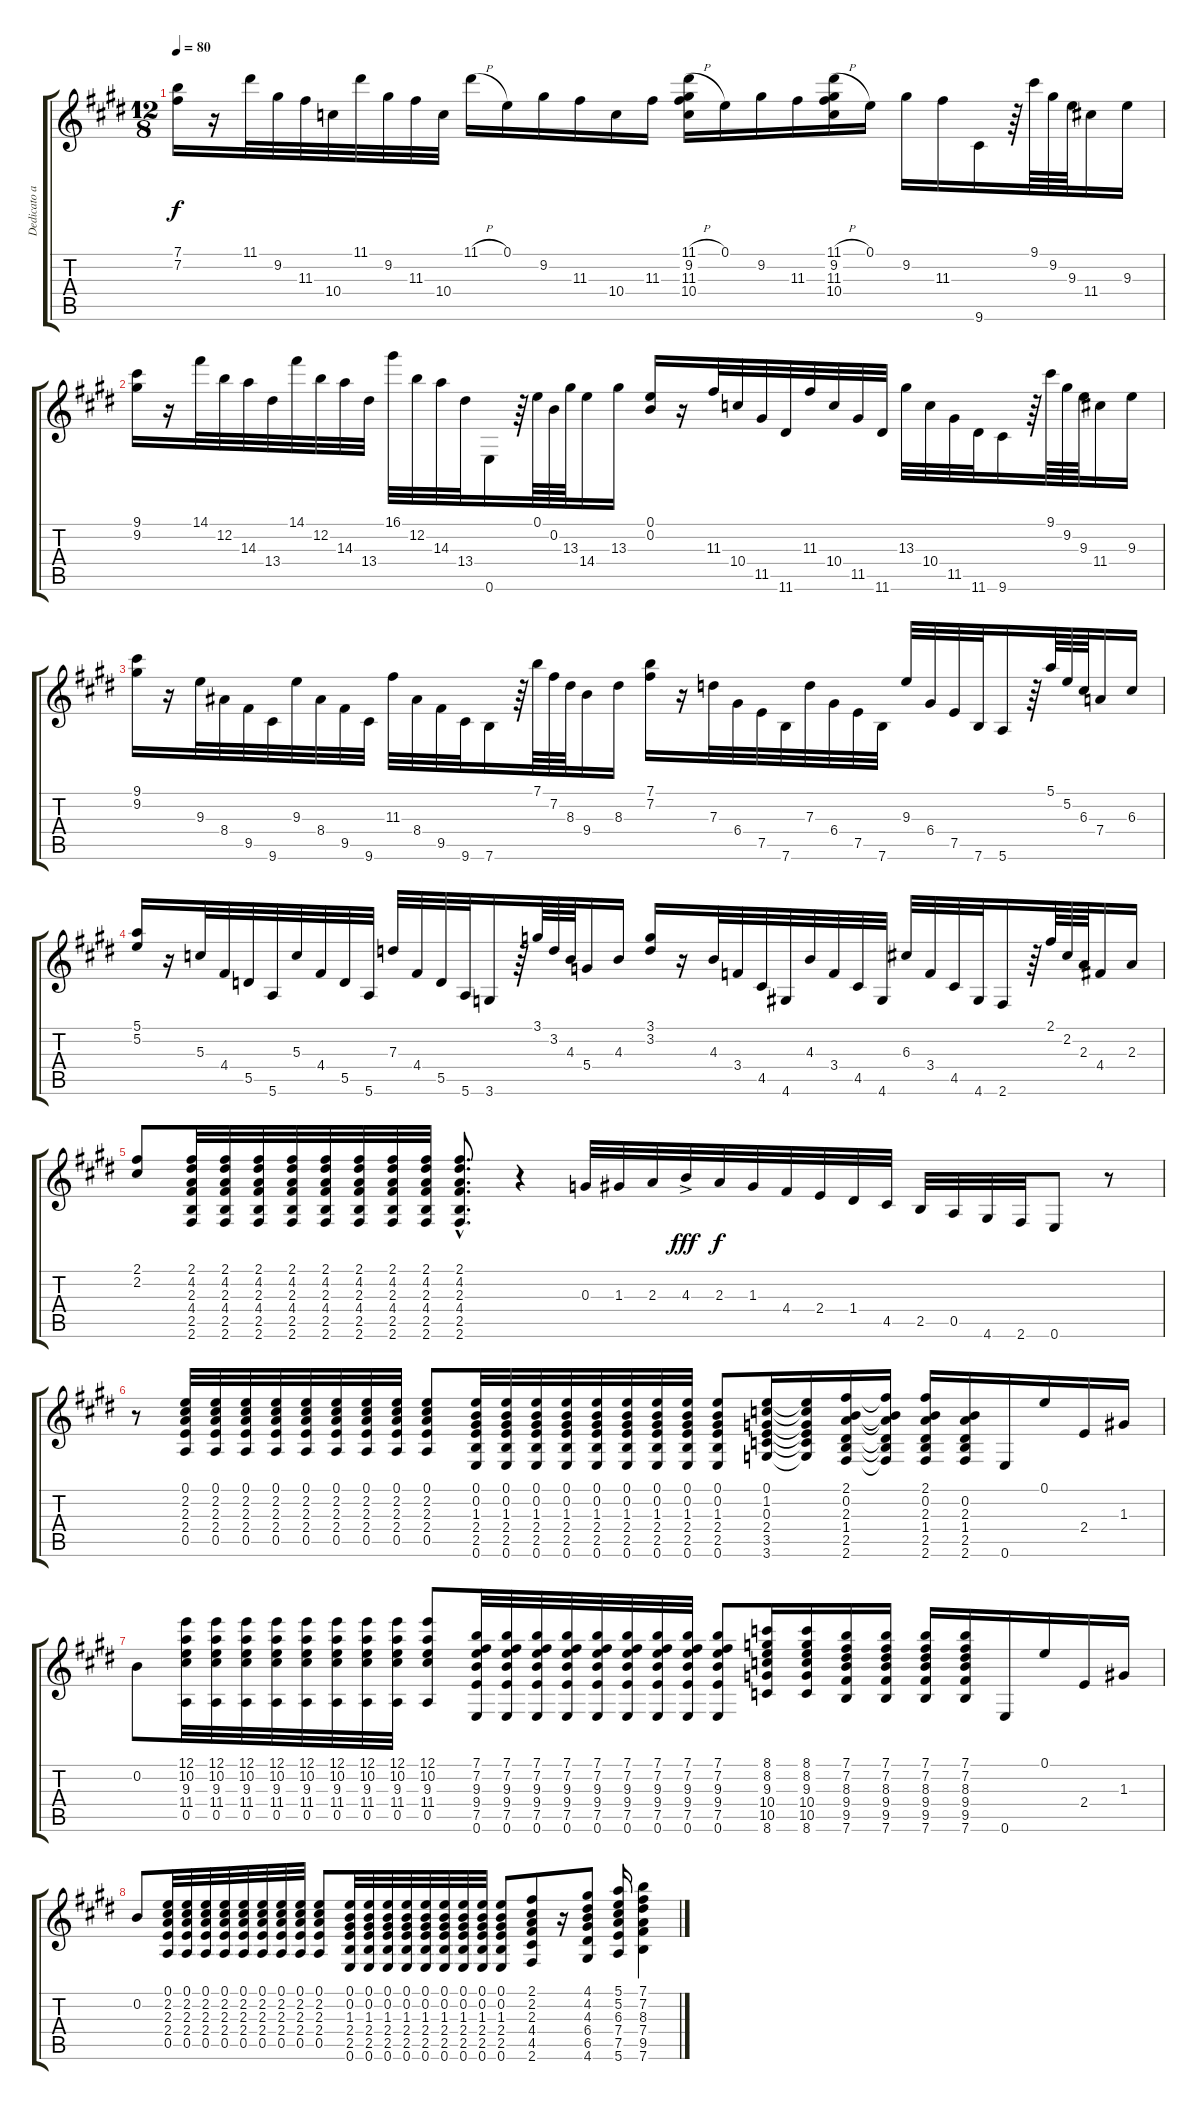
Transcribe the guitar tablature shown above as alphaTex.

\track ("Dedicato a mia madre" "Dedicato a") {instrument acousticguitarnylon}
\staff {score tabs}
\tuning (E4 B3 G3 D3 A2 E2) {hide}
\ts (12 8)
\tempo 80
\clef g2
\ks e
(7.1 7.2).16{dy f} r.16 11.1.32 9.2.32 11.3.32 10.4.32 11.1.32 9.2.32 11.3.32 10.4.32 11.1{h}.16 0.1.16 9.2.16 11.3.16 10.4.16 11.3.16 (11.1{h} 9.2 11.3 10.4).16 0.1.16 9.2.16 11.3.16 (11.1{h} 9.2 11.3 10.4).16 0.1.16 9.2.16 11.3.16 9.6.16 r.64 9.1.64 9.2.64 9.3.64 11.4.16 9.3.16 |
(9.1 9.2).16 r.16 14.1.32 12.2.32 14.3.32 13.4.32 14.1.32 12.2.32 14.3.32 13.4.32 16.1.32 12.2.32 14.3.32 13.4.32 0.6.16 r.64 0.1.64 0.2.64 13.3.64 14.4.16 13.3.16 (0.1 0.2).16 r.16 11.3.32 10.4.32 11.5.32 11.6.32 11.3.32 10.4.32 11.5.32 11.6.32 13.3.32 10.4.32 11.5.32 11.6.32 9.6.16 r.64 9.1.64 9.2.64 9.3.64 11.4.16 9.3.16 |
(9.1 9.2).16 r.16 9.3.32 8.4.32 9.5.32 9.6.32 9.3.32 8.4.32 9.5.32 9.6.32 11.3.32 8.4.32 9.5.32 9.6.32 7.6.16 r.64 7.1.64 7.2.64 8.3.64 9.4.16 8.3.16 (7.1 7.2).16 r.16 7.3.32 6.4.32 7.5.32 7.6.32 7.3.32 6.4.32 7.5.32 7.6.32 9.3.32 6.4.32 7.5.32 7.6.32 5.6.16 r.64 5.1.64 5.2.64 6.3.64 7.4.16 6.3.16 |
(5.1 5.2).16 r.16 5.3.32 4.4.32 5.5.32 5.6.32 5.3.32 4.4.32 5.5.32 5.6.32 7.3.32 4.4.32 5.5.32 5.6.32 3.6.16 r.64 3.1.64 3.2.64 4.3.64 5.4.16 4.3.16 (3.1 3.2).16 r.16 4.3.32 3.4.32 4.5.32 4.6.32 4.3.32 3.4.32 4.5.32 4.6.32 6.3.32 3.4.32 4.5.32 4.6.32 2.6.16 r.64 2.1.64 2.2.64 2.3.64 4.4.16 2.3.16 |
(2.1 2.2).8 (2.1 4.2 2.3 4.4 2.5 2.6).32 (2.1 4.2 2.3 4.4 2.5 2.6).32 (2.1 4.2 2.3 4.4 2.5 2.6).32 (2.1 4.2 2.3 4.4 2.5 2.6).32 (2.1 4.2 2.3 4.4 2.5 2.6).32 (2.1 4.2 2.3 4.4 2.5 2.6).32 (2.1 4.2 2.3 4.4 2.5 2.6).32 (2.1 4.2 2.3 4.4 2.5 2.6).32 (2.1{hac} 4.2{hac} 2.3{hac} 4.4{hac} 2.5{hac} 2.6{hac}).8{d} r.4 0.3.32 1.3.32 2.3.32 4.3{ac}.32{dy fff} 2.3.32{dy f} 1.3.32 4.4.32 2.4.32 1.4.32 4.5.32 2.5.32 0.5.32 4.6.32 2.6.32 0.6.8 r.8 |
r.8 (0.1 2.2 2.3 2.4 0.5).32 (0.1 2.2 2.3 2.4 0.5).32 (0.1 2.2 2.3 2.4 0.5).32 (0.1 2.2 2.3 2.4 0.5).32 (0.1 2.2 2.3 2.4 0.5).32 (0.1 2.2 2.3 2.4 0.5).32 (0.1 2.2 2.3 2.4 0.5).32 (0.1 2.2 2.3 2.4 0.5).32 (0.1 2.2 2.3 2.4 0.5).8 (0.1 0.2 1.3 2.4 2.5 0.6).32 (0.1 0.2 1.3 2.4 2.5 0.6).32 (0.1 0.2 1.3 2.4 2.5 0.6).32 (0.1 0.2 1.3 2.4 2.5 0.6).32 (0.1 0.2 1.3 2.4 2.5 0.6).32 (0.1 0.2 1.3 2.4 2.5 0.6).32 (0.1 0.2 1.3 2.4 2.5 0.6).32 (0.1 0.2 1.3 2.4 2.5 0.6).32 (0.1 0.2 1.3 2.4 2.5 0.6).8 (0.1 1.2 0.3 2.4 3.5 3.6).16 (0.1{t} 1.2{t} 0.3{t} 2.4{t} 3.5{t} 3.6{t}).16 (2.1 0.2 2.3 1.4 2.5 2.6).16 (2.1{t} 0.2{t} 2.3{t} 1.4{t} 2.5{t} 2.6{t}).16 (2.1 0.2 2.3 1.4 2.5 2.6).16 (0.2 2.3 1.4 2.5 2.6).16 0.6.16 0.1.16 2.4.16 1.3.16 |
0.2.8 (12.1 10.2 9.3 11.4 0.5).32 (12.1 10.2 9.3 11.4 0.5).32 (12.1 10.2 9.3 11.4 0.5).32 (12.1 10.2 9.3 11.4 0.5).32 (12.1 10.2 9.3 11.4 0.5).32 (12.1 10.2 9.3 11.4 0.5).32 (12.1 10.2 9.3 11.4 0.5).32 (12.1 10.2 9.3 11.4 0.5).32 (12.1 10.2 9.3 11.4 0.5).8 (7.1 7.2 9.3 9.4 7.5 0.6).32 (7.1 7.2 9.3 9.4 7.5 0.6).32 (7.1 7.2 9.3 9.4 7.5 0.6).32 (7.1 7.2 9.3 9.4 7.5 0.6).32 (7.1 7.2 9.3 9.4 7.5 0.6).32 (7.1 7.2 9.3 9.4 7.5 0.6).32 (7.1 7.2 9.3 9.4 7.5 0.6).32 (7.1 7.2 9.3 9.4 7.5 0.6).32 (7.1 7.2 9.3 9.4 7.5 0.6).8 (8.1 8.2 9.3 10.4 10.5 8.6).16 (8.1 8.2 9.3 10.4 10.5 8.6).16 (7.1 7.2 8.3 9.4 9.5 7.6).16 (7.1 7.2 8.3 9.4 9.5 7.6).16 (7.1 7.2 8.3 9.4 9.5 7.6).16 (7.1 7.2 8.3 9.4 9.5 7.6).16 0.6.16 0.1.16 2.4.16 1.3.16 |
0.2.8 (0.1 2.2 2.3 2.4 0.5).32 (0.1 2.2 2.3 2.4 0.5).32 (0.1 2.2 2.3 2.4 0.5).32 (0.1 2.2 2.3 2.4 0.5).32 (0.1 2.2 2.3 2.4 0.5).32 (0.1 2.2 2.3 2.4 0.5).32 (0.1 2.2 2.3 2.4 0.5).32 (0.1 2.2 2.3 2.4 0.5).32 (0.1 2.2 2.3 2.4 0.5).8 (0.1 0.2 1.3 2.4 2.5 0.6).32 (0.1 0.2 1.3 2.4 2.5 0.6).32 (0.1 0.2 1.3 2.4 2.5 0.6).32 (0.1 0.2 1.3 2.4 2.5 0.6).32 (0.1 0.2 1.3 2.4 2.5 0.6).32 (0.1 0.2 1.3 2.4 2.5 0.6).32 (0.1 0.2 1.3 2.4 2.5 0.6).32 (0.1 0.2 1.3 2.4 2.5 0.6).32 (0.1 0.2 1.3 2.4 2.5 0.6).8 (2.1 2.2 2.3 4.4 4.5 2.6).8 r.16 (4.1 4.2 4.3 6.4 6.5 4.6).8 (5.1 5.2 6.3 7.4 7.5 5.6).16 (7.1 7.2 8.3 7.4 9.5 7.6).4
